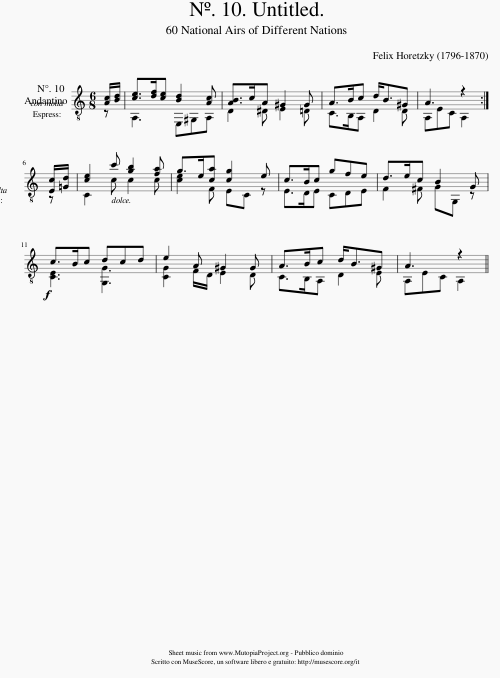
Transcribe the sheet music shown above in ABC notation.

X:1
%%score ( 1 2 )
L:1/8
Q:3/8=78
M:6/8
I:linebreak $
K:C
V:1 treble-8
V:2 treble-8
V:1
 [Ac]/[Bd]/ | [ce]>[df][ce] [Bd]2 [Ac] | [AB]>cA ^G2 G | A>Bc d<B^G | A3 z2 :|$ %5
 [Ec]/[=Gd]/ | [ce]2 c' [gb]2 [fa] | g>e[ca] [cg]2 e | c>Bc gfe | d>ec B2 G |$ %10
!f! c>Bc dcd | e2 A ^G2 G | A>Bc d<B^G | A3 z2 || %14
V:2
 z | A,3 E,^G,A, | D2 ^D E2 =D | C>B,A, D2 D | A,EC A,2 :|$ %5
 z | C2 c c2 c | [ce]2 F EC z | E>DE CDE | F2 ^F GG, z |$ %10
 [CE]3 [G,G]3 | [CG]2 F/D/ E2 D | C>B,A, D2 E | A,EC A,2 || %14
